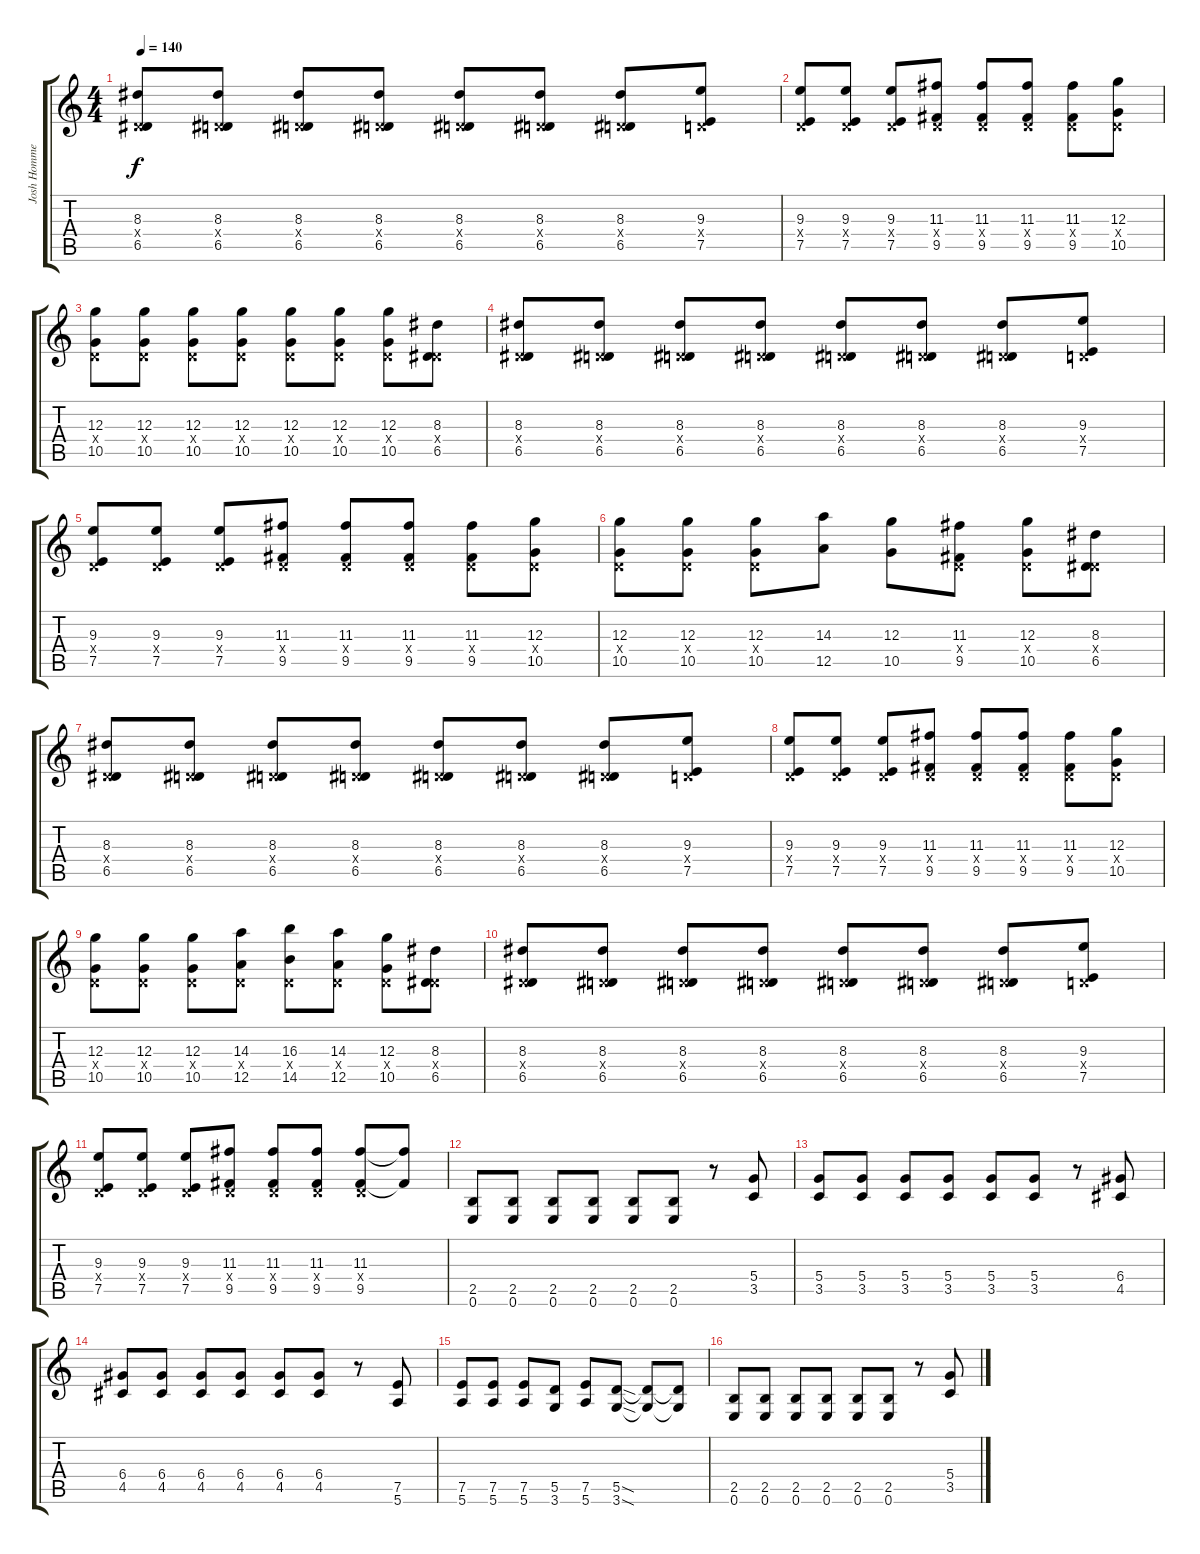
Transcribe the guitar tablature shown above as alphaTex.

\track ("Josh Homme" "Josh Homme") {instrument distortionguitar}
\staff {score tabs}
\tuning (E4 B3 G3 D3 A2 E2) {hide}
\ts (4 4)
\tempo 140
\clef g2
\ks c
(8.3 0.4{x} 6.5).8{dy f} (8.3 0.4{x} 6.5).8 (8.3 0.4{x} 6.5).8 (8.3 0.4{x} 6.5).8 (8.3 0.4{x} 6.5).8 (8.3 0.4{x} 6.5).8 (8.3 0.4{x} 6.5).8 (9.3 0.4{x} 7.5).8 |
(9.3 0.4{x} 7.5).8 (9.3 0.4{x} 7.5).8 (9.3 0.4{x} 7.5).8 (11.3 0.4{x} 9.5).8 (11.3 0.4{x} 9.5).8 (11.3 0.4{x} 9.5).8 (11.3 0.4{x} 9.5).8 (12.3 0.4{x} 10.5).8 |
(12.3 0.4{x} 10.5).8 (12.3 0.4{x} 10.5).8 (12.3 0.4{x} 10.5).8 (12.3 0.4{x} 10.5).8 (12.3 0.4{x} 10.5).8 (12.3 0.4{x} 10.5).8 (12.3 0.4{x} 10.5).8 (8.3 0.4{x} 6.5).8 |
(8.3 0.4{x} 6.5).8 (8.3 0.4{x} 6.5).8 (8.3 0.4{x} 6.5).8 (8.3 0.4{x} 6.5).8 (8.3 0.4{x} 6.5).8 (8.3 0.4{x} 6.5).8 (8.3 0.4{x} 6.5).8 (9.3 0.4{x} 7.5).8 |
(9.3 0.4{x} 7.5).8 (9.3 0.4{x} 7.5).8 (9.3 0.4{x} 7.5).8 (11.3 0.4{x} 9.5).8 (11.3 0.4{x} 9.5).8 (11.3 0.4{x} 9.5).8 (11.3 0.4{x} 9.5).8 (12.3 0.4{x} 10.5).8 |
(12.3 0.4{x} 10.5).8 (12.3 0.4{x} 10.5).8 (12.3 0.4{x} 10.5).8 (14.3 12.5).8 (12.3 10.5).8 (11.3 0.4{x} 9.5).8 (12.3 0.4{x} 10.5).8 (8.3 0.4{x} 6.5).8 |
(8.3 0.4{x} 6.5).8 (8.3 0.4{x} 6.5).8 (8.3 0.4{x} 6.5).8 (8.3 0.4{x} 6.5).8 (8.3 0.4{x} 6.5).8 (8.3 0.4{x} 6.5).8 (8.3 0.4{x} 6.5).8 (9.3 0.4{x} 7.5).8 |
(9.3 0.4{x} 7.5).8 (9.3 0.4{x} 7.5).8 (9.3 0.4{x} 7.5).8 (11.3 0.4{x} 9.5).8 (11.3 0.4{x} 9.5).8 (11.3 0.4{x} 9.5).8 (11.3 0.4{x} 9.5).8 (12.3 0.4{x} 10.5).8 |
(12.3 0.4{x} 10.5).8 (12.3 0.4{x} 10.5).8 (12.3 0.4{x} 10.5).8 (14.3 0.4{x} 12.5).8 (16.3 0.4{x} 14.5).8 (14.3 0.4{x} 12.5).8 (12.3 0.4{x} 10.5).8 (8.3 0.4{x} 6.5).8 |
(8.3 0.4{x} 6.5).8 (8.3 0.4{x} 6.5).8 (8.3 0.4{x} 6.5).8 (8.3 0.4{x} 6.5).8 (8.3 0.4{x} 6.5).8 (8.3 0.4{x} 6.5).8 (8.3 0.4{x} 6.5).8 (9.3 0.4{x} 7.5).8 |
(9.3 0.4{x} 7.5).8 (9.3 0.4{x} 7.5).8 (9.3 0.4{x} 7.5).8 (11.3 0.4{x} 9.5).8 (11.3 0.4{x} 9.5).8 (11.3 0.4{x} 9.5).8 (11.3 0.4{x} 9.5).8 (11.3{t} 9.5{t}).8 |
(2.5 0.6).8 (2.5 0.6).8 (2.5 0.6).8 (2.5 0.6).8 (2.5 0.6).8 (2.5 0.6).8 r.8 (5.4 3.5).8 |
(5.4 3.5).8 (5.4 3.5).8 (5.4 3.5).8 (5.4 3.5).8 (5.4 3.5).8 (5.4 3.5).8 r.8 (6.4 4.5).8 |
(6.4 4.5).8 (6.4 4.5).8 (6.4 4.5).8 (6.4 4.5).8 (6.4 4.5).8 (6.4 4.5).8 r.8 (7.5 5.6).8 |
(7.5 5.6).8 (7.5 5.6).8 (7.5 5.6).8 (5.5 3.6).8 (7.5 5.6).8 (5.5{sod} 3.6{sod}).8 (5.5{t} 3.6{t}).8 (5.5{t} 3.6{t}).8 |
(2.5 0.6).8 (2.5 0.6).8 (2.5 0.6).8 (2.5 0.6).8 (2.5 0.6).8 (2.5 0.6).8 r.8 (5.4 3.5).8
